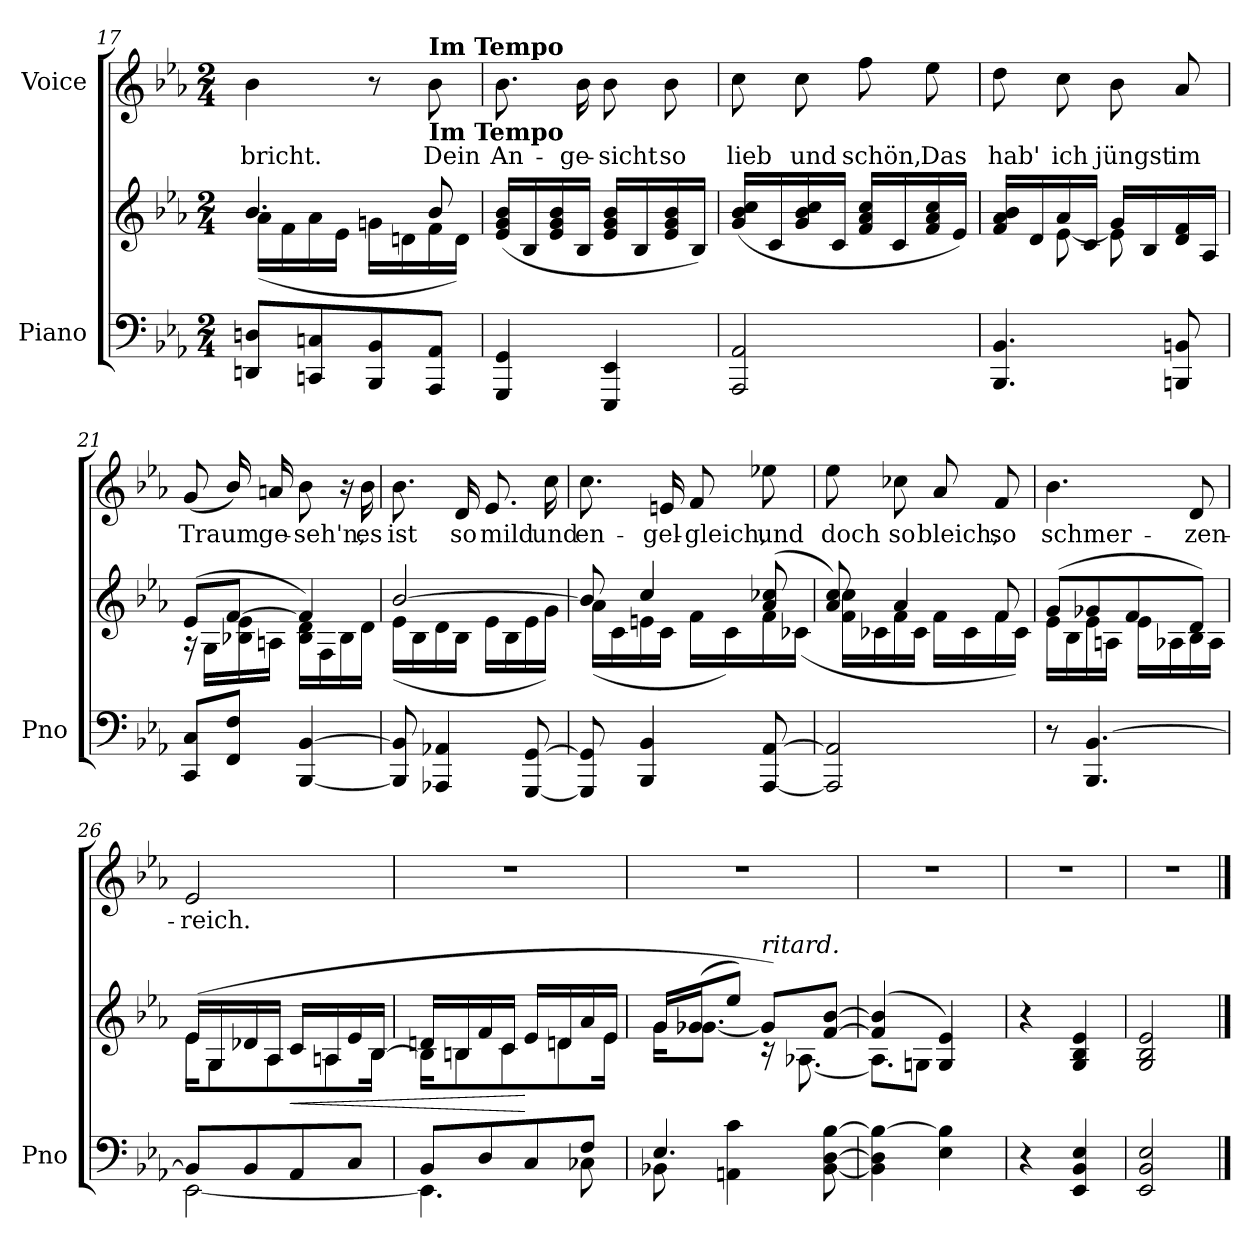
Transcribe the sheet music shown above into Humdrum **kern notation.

**kern	**kern	**dynam	**kern	**text
*part2	*part2	*part2	*part1	*part1
*staff3	*staff2	*staff2/3	*staff1	*staff1
*I"Piano	*	*	*I"Voice	*
*I'Pno	*	*	*	*
*clefF4	*clefG2	*	*clefG2	*
*k[b-e-a-]	*k[b-e-a-]	*	*k[b-e-a-]	*
*M2/4	*M2/4	*	*M2/4	*
=17	=17	=17	=17	=17
*	*^	*	*	*
!	!	!	!	!	!LO:LY:b
8DDn/ 8Dn/L	4.b-/	(16a-\LL	.	4b-\	bricht.
.	.	16f\	.	.	.
8CCn/ 8Cn/	.	16a-\	.	.	.
.	.	16e-\JJ	.	.	.
8BBB-/ 8BB-/	.	16gn\LL	.	8r	.
.	.	16dn\	.	.	.
!	!	!	!	!LO:TX:a:B:t=Im Tempo	!
!	!	!	!	!LO:TX:b:B:t=Im Tempo	!
!	!	!	!	!	!LO:LY:b
8AAA-/ 8AA-/J	8b-/	16f\	.	8b-\	Dein
.	.	16d\JJ)	.	.	.
=18	=18	=18	=18	=18	=18
!	!	!	!	!	!LO:LY:b
*	*v	*v	*	*	*
4GGG/ 4GG/	(16e-/ 16g/ 16b-/LL	.	8.b-\	An-
.	16B-/	.	.	.
.	16e-/ 16g/ 16b-/	.	.	.
!	!	!	!	!LO:LY:b
.	16B-/JJ	.	16b-\	-ge-
!	!	!	!	!LO:LY:b
4EEE-/ 4EE-/	16e-/ 16g/ 16b-/LL	.	8b-\	-sicht
.	16B-/	.	.	.
!	!	!	!	!LO:LY:b
.	16e-/ 16g/ 16b-/	.	8b-\	so
.	16B-/JJ)	.	.	.
!!LO:LB:g=z
=19	=19	=19	=19	=19
!	!	!	!	!LO:LY:b
2AAA-/ 2AA-/	(16g/ 16b-/ 16cc/LL	.	8cc\	lieb
.	16c/	.	.	.
!	!	!	!	!LO:LY:b
.	16g/ 16b-/ 16cc/	.	8cc\	und
.	16c/JJ	.	.	.
!	!	!	!	!LO:LY:b
.	16f/ 16a-/ 16cc/LL	.	8ff\	schön,
.	16c/	.	.	.
!	!	!	!	!LO:LY:b
.	16f/ 16a-/ 16cc/	.	8ee-\	Das
.	16e-/JJ)	.	.	.
!!LO:LB:g=z
=20	=20	=20	=20	=20
*	*^	*	*	*
!	!	!	!	!	!LO:LY:b
4.BBB-/ 4.BB-/	16f/ 16a-/ 16b-/LL	8ryy	.	8dd\	hab'
.	16d/	.	.	.	.
!	!	!	!	!	!LO:LY:b
.	16a-/	[>8e-\	.	8cc\	ich
.	16c/JJ	.	.	.	.
!	!	!	!	!	!LO:LY:b
.	16g/LL	8e-\]	.	8b-\	jüngst
.	16B-/	.	.	.	.
!	!	!	!	!	!LO:LY:b
8BBBn/ 8BBn/	16d/ 16f/	8ryy	.	8a-/	im
.	16A-/JJ	.	.	.	.
=21	=21	=21	=21	=21	=21
!	!	!	!	!	!LO:LY:b
8CC/ 8C/L	(8e-/L	16r	.	(8g/L	Traum
.	.	16G\LL	.	.	.
8FF/ 8F/J	[8f/J	16B-X\ 16e-\	.	16b-/JL)	.
!	!	!	!	!	!LO:LY:b
.	.	16An\JJ	.	16an/	ge-
!	!	!	!	!	!LO:LY:b
[<4BBB-/ [>4BB-/	4f/])	16B-\ 16d\LL	.	8b-\	-seh'n,
.	.	16F\	.	.	.
.	.	16B-\	.	16r	.
!	!	!	!	!	!LO:LY:b
.	.	16d\JJ	.	16b-\	es
=22	=22	=22	=22	=22	=22
!	!	!	!	!	!LO:LY:b
8BBB-/] 8BB-/]	[>2b-/	(16e-\LL	.	8.b-\	ist
.	.	16B-\	.	.	.
4AAA-X/ 4AA-X/	.	16d\	.	.	.
!	!	!	!	!	!LO:LY:b
.	.	16B-\JJ	.	16d/	so
!	!	!	!	!	!LO:LY:b
.	.	16e-\LL	.	8.e-/	mild
.	.	16B-\	.	.	.
[<8GGG/ [>8GG/	.	16e-\	.	.	.
!	!	!	!	!	!LO:LY:b
.	.	16g\JJ)	.	16cc\	und
=23	=23	=23	=23	=23	=23
!	!	!	!	!	!LO:LY:b
8GGG/] 8GG/]	8b-/]	(16a-\LL	.	8.cc\	en-
.	.	16c\	.	.	.
4BBB-/ 4BB-/	4cc/	16en\	.	.	.
!	!	!	!	!	!LO:LY:b
.	.	16c\JJ	.	16en/	-gel-
!	!	!	!	!	!LO:LY:b
.	.	16f\LL	.	8f/	-gleich,
.	.	16c\)	.	.	.
!	!	!	!	!	!LO:LY:b
[<8AAA-/ [>8AA-/	(8a-/ 8cc-X/	16f\	.	8ee-X\	und
.	.	(16c-X\JJ	.	.	.
!!LO:LB:g=z
=24	=24	=24	=24	=24	=24
!	!	!	!	!	!LO:LY:b
2AAA-/] 2AA-/]	8a-/ 8cc/)	16f\ 16cc\LL	.	8ee-\	doch
.	.	16c-X\	.	.	.
!	!	!	!	!	!LO:LY:b
.	4a-/	16f\	.	8cc-X\	so
.	.	16c-\JJ	.	.	.
!	!	!	!	!	!LO:LY:b
.	.	16f\LL	.	8a-/	bleich,
.	.	16c-\	.	.	.
!	!	!	!	!	!LO:LY:b
.	8f/	16f\	.	8f/	so
.	.	16c-\JJ)	.	.	.
!!LO:LB:g=z
=25	=25	=25	=25	=25	=25
!	!	!	!	!	!LO:LY:b
8r	(8g/L	16e-\LL	.	4.b-\	schmer-
.	.	16B-\	.	.	.
4.BBB-/ [4.BB-/	8g-X/	16e-\	.	.	.
.	.	16An\JJ	.	.	.
.	8f/	16e-\LL	.	.	.
.	.	16A-X\	.	.	.
!	!	!	!	!	!LO:LY:b
.	8d/J)	16B-\	.	8d/	-zen-
.	.	16A-\JJ	.	.	.
=26	=26	=26	=26	=26	=26
*^	*	*	*	*	*
!	!	!	!	!	!	!LO:LY:b
8BB-/L]	[<2EE-\	(16e-/LL	16e-\KL	.	2e-/	-reich.
.	.	16G/	8G\	.	.	.
8BB-/	.	16d-X/	.	.	.	.
.	.	16A-/JJ	8A-\	.	.	.
!	!	!	!	!LO:HP:b	!	!
8AA-/	.	16c/LL	.	<	.	.
.	.	16An/	8A\	.	.	.
8C/J	.	16e-/	.	.	.	.
.	.	[<16B-/JJ	16B-\Jk	.	.	.
=27	=27	=27	=27	=27	=27	=27
8BB-/L	4.EE-\]	16dn/LL	16B-\KL]	.	2r	.
.	.	16Bn/	8B\	.	.	.
8D/	.	16f/	.	.	.	.
.	.	16c/JJ	8c\	.	.	.
8C/	.	16e-/LL	.	[	.	.
.	.	16d/	8dn\	.	.	.
8F/J	8C-X\	16a-/	.	.	.	.
.	.	16e-/JJ	16e-\Jk	.	.	.
=28	=28	=28	=28	=28	=28	=28
4.E-/	8BB-X\	16g/LL	16g\KL	.	2r	.
.	.	(16g-X/J	[8.g-\J	.	.	.
.	4AAn\ 4c\	8ee-/J)	.	.	.	.
!	!	!LO:TX:a:i:t=ritard.	!	!	!	!
.	.	8g-/L])	16r	.	.	.
.	.	.	[<8.A-X\	.	.	.
8ryy	[<8BB-\ [>8D\ [>8B-\	[8f/ [8b-/J	.	.	.	.
*v	*v	*	*	*	*	*
=29	=29	=29	=29	=29	=29
4BB-\] 4D\] 4B-\_	(4f/] 4b-/]	8.A-\L]	.	2r	.
.	.	(<8Gn\J	.	.	.
4E-\ 4B-\])	(4G/ 4e-/)	.	.	.	.
.	.	8.ryy	.	.	.
*	*v	*v	*	*	*
=30	=30	=30	=30	=30
4r	4r	.	2r	.
4EE-/ 4BB-/ 4E-/	4G/ 4B-/ 4e-/	.	.	.
=31	=31	=31	=31	=31
2EE-/ 2BB-/ 2E-/	2G/ 2B-/ 2e-/	.	2r	.
==	==	==	==	==
*-	*-	*-	*-	*-
